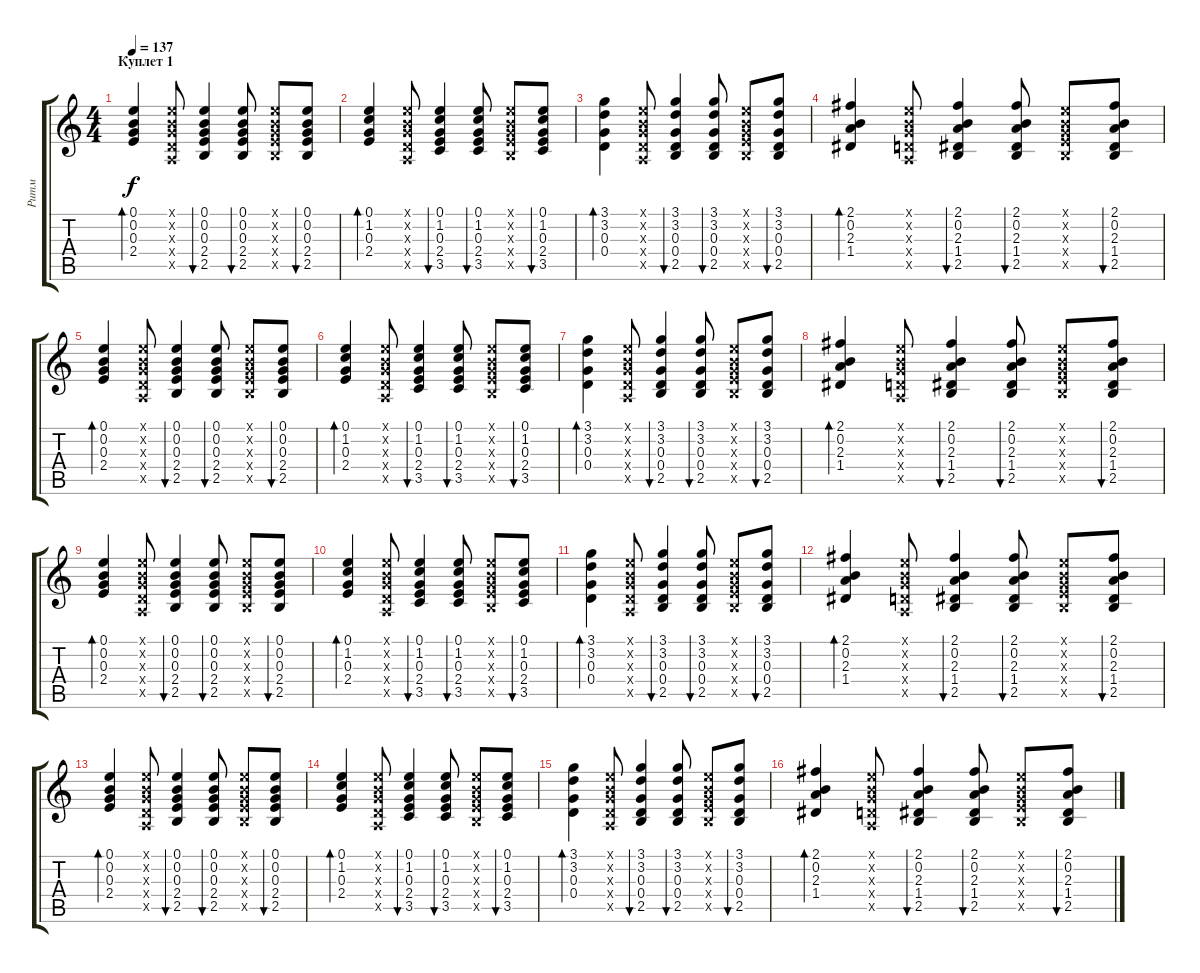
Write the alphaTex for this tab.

\track ("Ритм" "Ритм") {instrument acousticguitarsteel}
\staff {score tabs}
\tuning (E4 B3 G3 D3 A2 E2) {hide}
\ts (4 4)
\section ("" "Куплет 1")
\tempo 137
\clef g2
\ks c
(0.1 0.2 0.3 2.4).4{bd 30 dy f instrument acousticguitarsteel} (0.1{x} 0.2{x} 0.3{x} 0.4{x} 0.5{x}).8 (0.1 0.2 0.3 2.4 2.5).4{bu 30} (0.1 0.2 0.3 2.4 2.5).8{bu 30} (0.1{x} 0.2{x} 0.3{x} 2.4{x} 2.5{x}).8 (0.1 0.2 0.3 2.4 2.5).8{bu 30} |
(0.1 1.2 0.3 2.4).4{bd 30} (0.1{x} 0.2{x} 0.3{x} 0.4{x} 0.5{x}).8 (0.1 1.2 0.3 2.4 3.5).4{bu 30} (0.1 1.2 0.3 2.4 3.5).8{bu 30} (0.1{x} 0.2{x} 0.3{x} 2.4{x} 2.5{x}).8 (0.1 1.2 0.3 2.4 3.5).8{bu 30} |
(3.1 3.2 0.3 0.4).4{bd 30} (0.1{x} 0.2{x} 0.3{x} 0.4{x} 0.5{x}).8 (3.1 3.2 0.3 0.4 2.5).4{bu 30} (3.1 3.2 0.3 0.4 2.5).8{bu 30} (0.1{x} 0.2{x} 0.3{x} 2.4{x} 2.5{x}).8 (3.1 3.2 0.3 0.4 2.5).8{bu 30} |
(2.1 0.2 2.3 1.4).4{bd 30} (0.1{x} 0.2{x} 0.3{x} 0.4{x} 0.5{x}).8 (2.1 0.2 2.3 1.4 2.5).4{bu 30} (2.1 0.2 2.3 1.4 2.5).8{bu 30} (0.1{x} 0.2{x} 0.3{x} 2.4{x} 2.5{x}).8 (2.1 0.2 2.3 1.4 2.5).8{bu 30} |
(0.1 0.2 0.3 2.4).4{bd 30} (0.1{x} 0.2{x} 0.3{x} 0.4{x} 0.5{x}).8 (0.1 0.2 0.3 2.4 2.5).4{bu 30} (0.1 0.2 0.3 2.4 2.5).8{bu 30} (0.1{x} 0.2{x} 0.3{x} 2.4{x} 2.5{x}).8 (0.1 0.2 0.3 2.4 2.5).8{bu 30} |
(0.1 1.2 0.3 2.4).4{bd 30} (0.1{x} 0.2{x} 0.3{x} 0.4{x} 0.5{x}).8 (0.1 1.2 0.3 2.4 3.5).4{bu 30} (0.1 1.2 0.3 2.4 3.5).8{bu 30} (0.1{x} 0.2{x} 0.3{x} 2.4{x} 2.5{x}).8 (0.1 1.2 0.3 2.4 3.5).8{bu 30} |
(3.1 3.2 0.3 0.4).4{bd 30} (0.1{x} 0.2{x} 0.3{x} 0.4{x} 0.5{x}).8 (3.1 3.2 0.3 0.4 2.5).4{bu 30} (3.1 3.2 0.3 0.4 2.5).8{bu 30} (0.1{x} 0.2{x} 0.3{x} 2.4{x} 2.5{x}).8 (3.1 3.2 0.3 0.4 2.5).8{bu 30} |
(2.1 0.2 2.3 1.4).4{bd 30} (0.1{x} 0.2{x} 0.3{x} 0.4{x} 0.5{x}).8 (2.1 0.2 2.3 1.4 2.5).4{bu 30} (2.1 0.2 2.3 1.4 2.5).8{bu 30} (0.1{x} 0.2{x} 0.3{x} 2.4{x} 2.5{x}).8 (2.1 0.2 2.3 1.4 2.5).8{bu 30} |
(0.1 0.2 0.3 2.4).4{bd 30} (0.1{x} 0.2{x} 0.3{x} 0.4{x} 0.5{x}).8 (0.1 0.2 0.3 2.4 2.5).4{bu 30} (0.1 0.2 0.3 2.4 2.5).8{bu 30} (0.1{x} 0.2{x} 0.3{x} 2.4{x} 2.5{x}).8 (0.1 0.2 0.3 2.4 2.5).8{bu 30} |
(0.1 1.2 0.3 2.4).4{bd 30} (0.1{x} 0.2{x} 0.3{x} 0.4{x} 0.5{x}).8 (0.1 1.2 0.3 2.4 3.5).4{bu 30} (0.1 1.2 0.3 2.4 3.5).8{bu 30} (0.1{x} 0.2{x} 0.3{x} 2.4{x} 2.5{x}).8 (0.1 1.2 0.3 2.4 3.5).8{bu 30} |
(3.1 3.2 0.3 0.4).4{bd 30} (0.1{x} 0.2{x} 0.3{x} 0.4{x} 0.5{x}).8 (3.1 3.2 0.3 0.4 2.5).4{bu 30} (3.1 3.2 0.3 0.4 2.5).8{bu 30} (0.1{x} 0.2{x} 0.3{x} 2.4{x} 2.5{x}).8 (3.1 3.2 0.3 0.4 2.5).8{bu 30} |
(2.1 0.2 2.3 1.4).4{bd 30} (0.1{x} 0.2{x} 0.3{x} 0.4{x} 0.5{x}).8 (2.1 0.2 2.3 1.4 2.5).4{bu 30} (2.1 0.2 2.3 1.4 2.5).8{bu 30} (0.1{x} 0.2{x} 0.3{x} 2.4{x} 2.5{x}).8 (2.1 0.2 2.3 1.4 2.5).8{bu 30} |
(0.1 0.2 0.3 2.4).4{bd 30} (0.1{x} 0.2{x} 0.3{x} 0.4{x} 0.5{x}).8 (0.1 0.2 0.3 2.4 2.5).4{bu 30} (0.1 0.2 0.3 2.4 2.5).8{bu 30} (0.1{x} 0.2{x} 0.3{x} 2.4{x} 2.5{x}).8 (0.1 0.2 0.3 2.4 2.5).8{bu 30} |
(0.1 1.2 0.3 2.4).4{bd 30} (0.1{x} 0.2{x} 0.3{x} 0.4{x} 0.5{x}).8 (0.1 1.2 0.3 2.4 3.5).4{bu 30} (0.1 1.2 0.3 2.4 3.5).8{bu 30} (0.1{x} 0.2{x} 0.3{x} 2.4{x} 2.5{x}).8 (0.1 1.2 0.3 2.4 3.5).8{bu 30} |
(3.1 3.2 0.3 0.4).4{bd 30} (0.1{x} 0.2{x} 0.3{x} 0.4{x} 0.5{x}).8 (3.1 3.2 0.3 0.4 2.5).4{bu 30} (3.1 3.2 0.3 0.4 2.5).8{bu 30} (0.1{x} 0.2{x} 0.3{x} 2.4{x} 2.5{x}).8 (3.1 3.2 0.3 0.4 2.5).8{bu 30} |
(2.1 0.2 2.3 1.4).4{bd 30} (0.1{x} 0.2{x} 0.3{x} 0.4{x} 0.5{x}).8 (2.1 0.2 2.3 1.4 2.5).4{bu 30} (2.1 0.2 2.3 1.4 2.5).8{bu 30} (0.1{x} 0.2{x} 0.3{x} 2.4{x} 2.5{x}).8 (2.1 0.2 2.3 1.4 2.5).8{bu 30}
